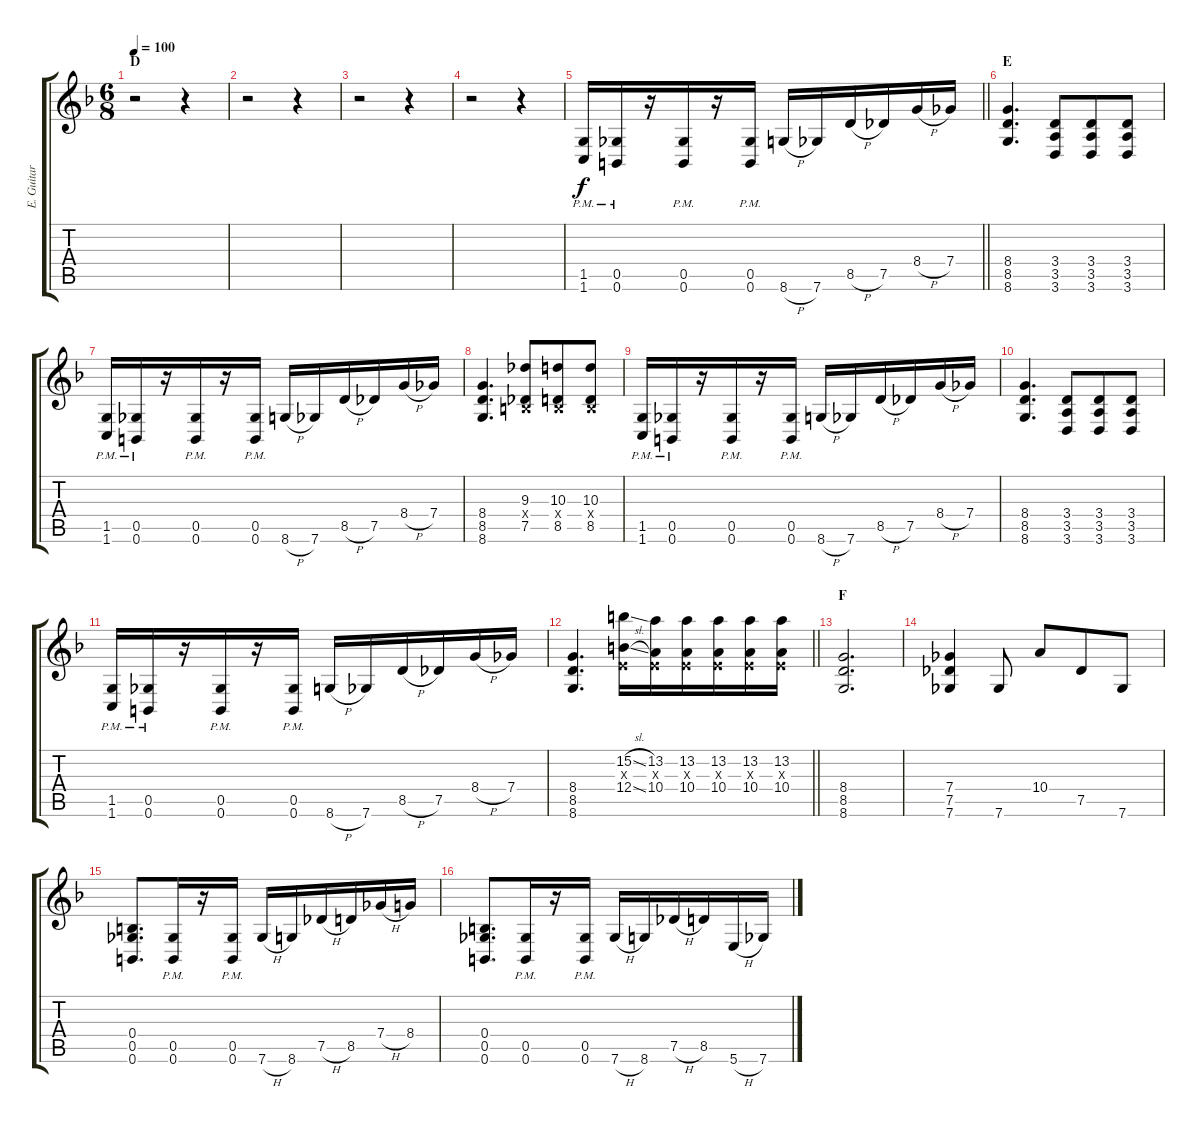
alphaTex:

\track ("E. Guitar II" "E. Guitar ") {instrument overdrivenguitar}
\staff {score tabs}
\tuning (Db4 Ab3 E3 B2 Gb2 B1) {hide}
\ts (6 8)
\section ("" "D")
\tempo 100
\clef g2
\ks f
r.2{dy f} r.4 |
r.2 r.4 |
r.2 r.4 |
r.2 r.4 |
\barLineRight lightlight
(1.5{pm} 1.6{pm}).16 (0.5{pm} 0.6{pm}).16 r.16 (0.5{pm} 0.6{pm}).16 r.16 (0.5{pm} 0.6{pm}).16 8.6{h}.16 7.6.16 8.5{h}.16 7.5.16 8.4{h}.16 7.4.16 |
\section ("" "E")
(8.4 8.5 8.6).4{d} (3.4 3.5 3.6).8 (3.4 3.5 3.6).8 (3.4 3.5 3.6).8 |
(1.5{pm} 1.6{pm}).16 (0.5{pm} 0.6{pm}).16 r.16 (0.5{pm} 0.6{pm}).16 r.16 (0.5{pm} 0.6{pm}).16 8.6{h}.16 7.6.16 8.5{h}.16 7.5.16 8.4{h}.16 7.4.16 |
(8.4 8.5 8.6).4{d} (9.3 0.4{x} 7.5).8 (10.3 0.4{x} 8.5).8 (10.3 0.4{x} 8.5).8 |
(1.5{pm} 1.6{pm}).16 (0.5{pm} 0.6{pm}).16 r.16 (0.5{pm} 0.6{pm}).16 r.16 (0.5{pm} 0.6{pm}).16 8.6{h}.16 7.6.16 8.5{h}.16 7.5.16 8.4{h}.16 7.4.16 |
(8.4 8.5 8.6).4{d} (3.4 3.5 3.6).8 (3.4 3.5 3.6).8 (3.4 3.5 3.6).8 |
(1.5{pm} 1.6{pm}).16 (0.5{pm} 0.6{pm}).16 r.16 (0.5{pm} 0.6{pm}).16 r.16 (0.5{pm} 0.6{pm}).16 8.6{h}.16 7.6.16 8.5{h}.16 7.5.16 8.4{h}.16 7.4.16 |
\barLineRight lightlight
(8.4 8.5 8.6).4{d} (15.2{sl} 0.3{x} 12.4{sl}).16 (13.2 0.3{x} 10.4).16 (13.2 0.3{x} 10.4).16 (13.2 0.3{x} 10.4).16 (13.2 0.3{x} 10.4).16 (13.2 0.3{x} 10.4).16 |
\section ("" "F")
(8.4 8.5 8.6).2{d} |
(7.4 7.5 7.6).4 7.6.8 10.4.8 7.5.8 7.6.8 |
(0.4 0.5 0.6).8{d} (0.5{pm} 0.6{pm}).16 r.16 (0.5{pm} 0.6{pm}).16 7.6{h}.16 8.6.16 7.5{h}.16 8.5.16 7.4{h}.16 8.4.16 |
(0.4 0.5 0.6).8{d} (0.5{pm} 0.6{pm}).16 r.16 (0.5{pm} 0.6{pm}).16 7.6{h}.16 8.6.16 7.5{h}.16 8.5.16 5.6{h}.16 7.6.16
